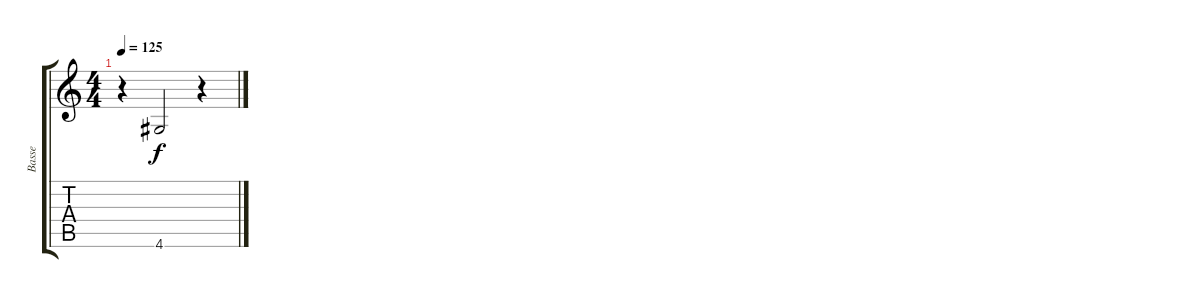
\track ("Basse" "Basse") {instrument electricbassfinger}
\staff {score tabs}
\tuning (E4 B3 G3 D3 A2 E2) {hide}
\ts (4 4)
\tempo 125
\clef g2
\ks c
r.4{dy f} 4.6.2 r.4
